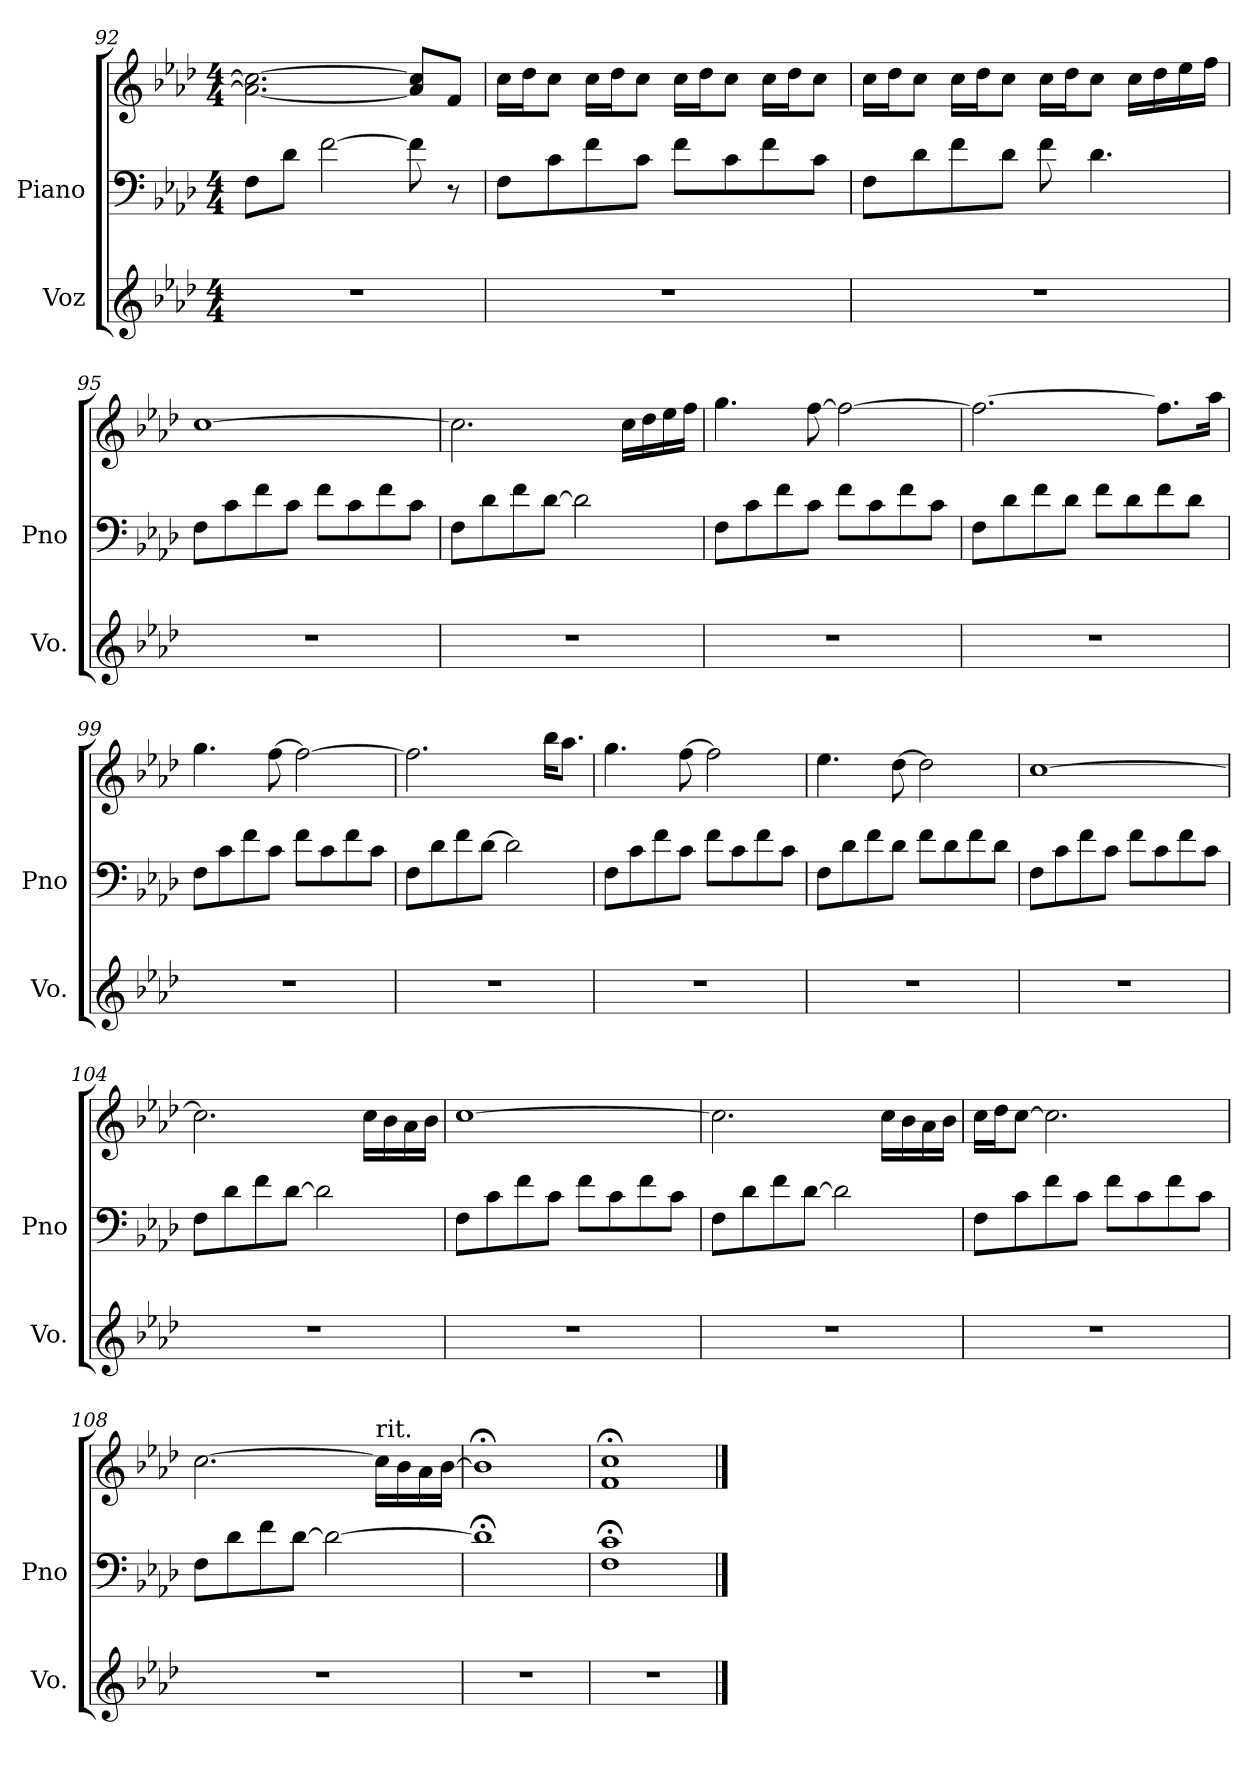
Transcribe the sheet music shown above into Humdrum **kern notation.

**kern	**kern	**kern
*part2	*part1	*part1
*staff3	*staff2	*staff1
*I"Voz	*I"Piano	*
*I'Vo.	*I'Pno	*
!!LO:LB:g=z
*clefG2	*clefF4	*clefG2
*k[b-e-a-d-]	*k[b-e-a-d-]	*k[b-e-a-d-]
*M4/4	*M4/4	*M4/4
=92	=92	=92
1r	8F\L	2.a-\_ 2.cc\_
.	8d-\J	.
.	[2f\	.
.	8f\]	8a-/] 8cc/]L
.	8r	8f/J
=93	=93	=93
1r	8F\L	16cc\LL
.	.	16dd-\J
.	8c\	8cc\J
.	8f\	16cc\LL
.	.	16dd-\J
.	8c\J	8cc\J
.	8f\L	16cc\LL
.	.	16dd-\J
.	8c\	8cc\J
.	8f\	16cc\LL
.	.	16dd-\J
.	8c\J	8cc\J
=94	=94	=94
1r	8F\L	16cc\LL
.	.	16dd-\J
.	8d-\	8cc\J
.	8f\	16cc\LL
.	.	16dd-\J
.	8d-\J	8cc\J
.	8f\	16cc\LL
.	.	16dd-\J
.	4.d-\	8cc\J
.	.	16cc\LL
.	.	16dd-\
.	.	16ee-\
.	.	16ff\JJ
!!LO:LB:g=z
=95	=95	=95
1r	8F\L	[1cc
.	8c\	.
.	8f\	.
.	8c\J	.
.	8f\L	.
.	8c\	.
.	8f\	.
.	8c\J	.
=96	=96	=96
1r	8F\L	2.cc\]
.	8d-\	.
.	8f\	.
.	[8d-\J	.
.	2d-\]	.
.	.	16cc\LL
.	.	16dd-\
.	.	16ee-\
.	.	16ff\JJ
=97	=97	=97
1r	8F\L	4.gg\
.	8c\	.
.	8f\	.
.	8c\J	[8ff\
.	8f\L	2ff\_
.	8c\	.
.	8f\	.
.	8c\J	.
!!LO:PB:g=z
=98	=98	=98
1r	8F\L	2.ff\_
.	8d-\	.
.	8f\	.
.	8d-\J	.
.	8f\L	.
.	8d-\	.
.	8f\	8.ff\L]
.	8d-\J	.
.	.	16aa-\Jk
=99	=99	=99
1r	8F\L	4.gg\
.	8c\	.
.	8f\	.
.	8c\J	[8ff\
.	8f\L	2ff\_
.	8c\	.
.	8f\	.
.	8c\J	.
=100	=100	=100
1r	8F\L	2.ff\]
.	8d-\	.
.	8f\	.
.	[8d-\J	.
.	2d-\]	.
.	.	16bb-\KL
.	.	8.aa-\J
!!LO:LB:g=z
=101	=101	=101
1r	8F\L	4.gg\
.	8c\	.
.	8f\	.
.	8c\J	[8ff\
.	8f\L	2ff\]
.	8c\	.
.	8f\	.
.	8c\J	.
=102	=102	=102
1r	8F\L	4.ee-\
.	8d-\	.
.	8f\	.
.	8d-\J	[8dd-\
.	8f\L	2dd-\]
.	8d-\	.
.	8f\	.
.	8d-\J	.
=103	=103	=103
1r	8F\L	[1cc
.	8c\	.
.	8f\	.
.	8c\J	.
.	8f\L	.
.	8c\	.
.	8f\	.
.	8c\J	.
!!LO:LB:g=z
=104	=104	=104
1r	8F\L	2.cc\]
.	8d-\	.
.	8f\	.
.	[8d-\J	.
.	2d-\]	.
.	.	16cc\LL
.	.	16b-\
.	.	16a-\
.	.	16b-\JJ
=105	=105	=105
1r	8F\L	[1cc
.	8c\	.
.	8f\	.
.	8c\J	.
.	8f\L	.
.	8c\	.
.	8f\	.
.	8c\J	.
=106	=106	=106
1r	8F\L	2.cc\]
.	8d-\	.
.	8f\	.
.	[8d-\J	.
.	2d-\]	.
.	.	16cc\LL
.	.	16b-\
.	.	16a-\
.	.	16b-\JJ
!!LO:LB:g=z
=107	=107	=107
1r	8F\L	16cc\LL
.	.	16dd-\J
.	8c\	[8cc\J
.	8f\	2.cc\]
.	8c\J	.
.	8f\L	.
.	8c\	.
.	8f\	.
.	8c\J	.
=108	=108	=108
1r	8F\L	[2.cc\
.	8d-\	.
.	8f\	.
.	[8d-\J	.
.	2d-\_	.
!	!	!LO:TX:a:t=rit.
.	.	16cc\LL]
.	.	16b-\
.	.	16a-\
.	.	[16b-\JJ
=109	=109	=109
1r	1d-;<]	1b-;<]
=110	=110	=110
1r	1F;< 1c;<	1f;< 1cc;<
==	==	==
*-	*-	*-
